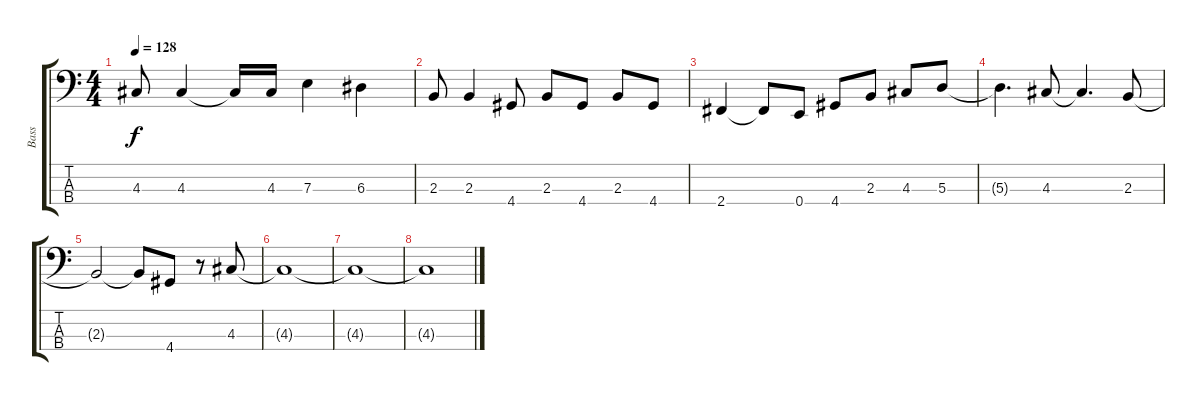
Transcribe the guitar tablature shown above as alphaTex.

\track ("Bass" "Bass") {instrument electricbassfinger}
\staff {score tabs}
\tuning (G2 D2 A1 E1) {hide}
\ts (4 4)
\tempo 128
\clef f4
\ks c
4.3.8{dy f} 4.3.4 4.3{t}.16 4.3.16 7.3.4 6.3.4 |
2.3.8 2.3.4 4.4.8 2.3.8 4.4.8 2.3.8 4.4.8 |
2.4.4 2.4{t}.8 0.4.8 4.4.8 2.3.8 4.3.8 5.3.8 |
5.3{t}.4{d} 4.3.8 4.3{t}.4{d} 2.3.8 |
2.3{t}.2 2.3{t}.8 4.4.8 r.8 4.3.8 |
4.3{t}.1 |
4.3{t}.1 |
4.3{t}.1
